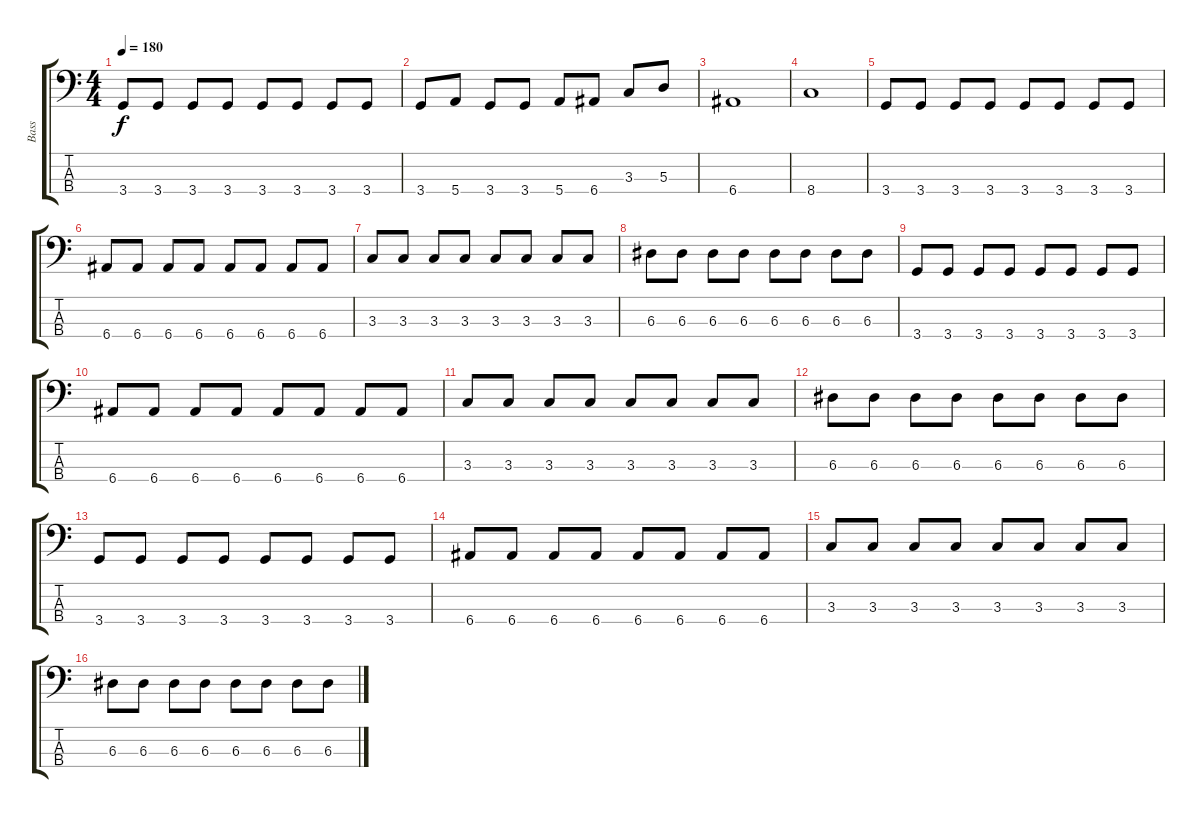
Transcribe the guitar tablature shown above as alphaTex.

\track ("Bass" "Bass") {instrument electricbasspick}
\staff {score tabs}
\tuning (G2 D2 A1 E1) {hide}
\ts (4 4)
\tempo 180
\clef f4
\ks c
3.4.8{dy f} 3.4.8 3.4.8 3.4.8 3.4.8 3.4.8 3.4.8 3.4.8 |
3.4.8 5.4.8 3.4.8 3.4.8 5.4.8 6.4.8 3.3.8 5.3.8 |
6.4.1 |
8.4.1 |
3.4.8 3.4.8 3.4.8 3.4.8 3.4.8 3.4.8 3.4.8 3.4.8 |
6.4.8 6.4.8 6.4.8 6.4.8 6.4.8 6.4.8 6.4.8 6.4.8 |
3.3.8 3.3.8 3.3.8 3.3.8 3.3.8 3.3.8 3.3.8 3.3.8 |
6.3.8 6.3.8 6.3.8 6.3.8 6.3.8 6.3.8 6.3.8 6.3.8 |
3.4.8 3.4.8 3.4.8 3.4.8 3.4.8 3.4.8 3.4.8 3.4.8 |
6.4.8 6.4.8 6.4.8 6.4.8 6.4.8 6.4.8 6.4.8 6.4.8 |
3.3.8 3.3.8 3.3.8 3.3.8 3.3.8 3.3.8 3.3.8 3.3.8 |
6.3.8 6.3.8 6.3.8 6.3.8 6.3.8 6.3.8 6.3.8 6.3.8 |
3.4.8 3.4.8 3.4.8 3.4.8 3.4.8 3.4.8 3.4.8 3.4.8 |
6.4.8 6.4.8 6.4.8 6.4.8 6.4.8 6.4.8 6.4.8 6.4.8 |
3.3.8 3.3.8 3.3.8 3.3.8 3.3.8 3.3.8 3.3.8 3.3.8 |
6.3.8 6.3.8 6.3.8 6.3.8 6.3.8 6.3.8 6.3.8 6.3.8
